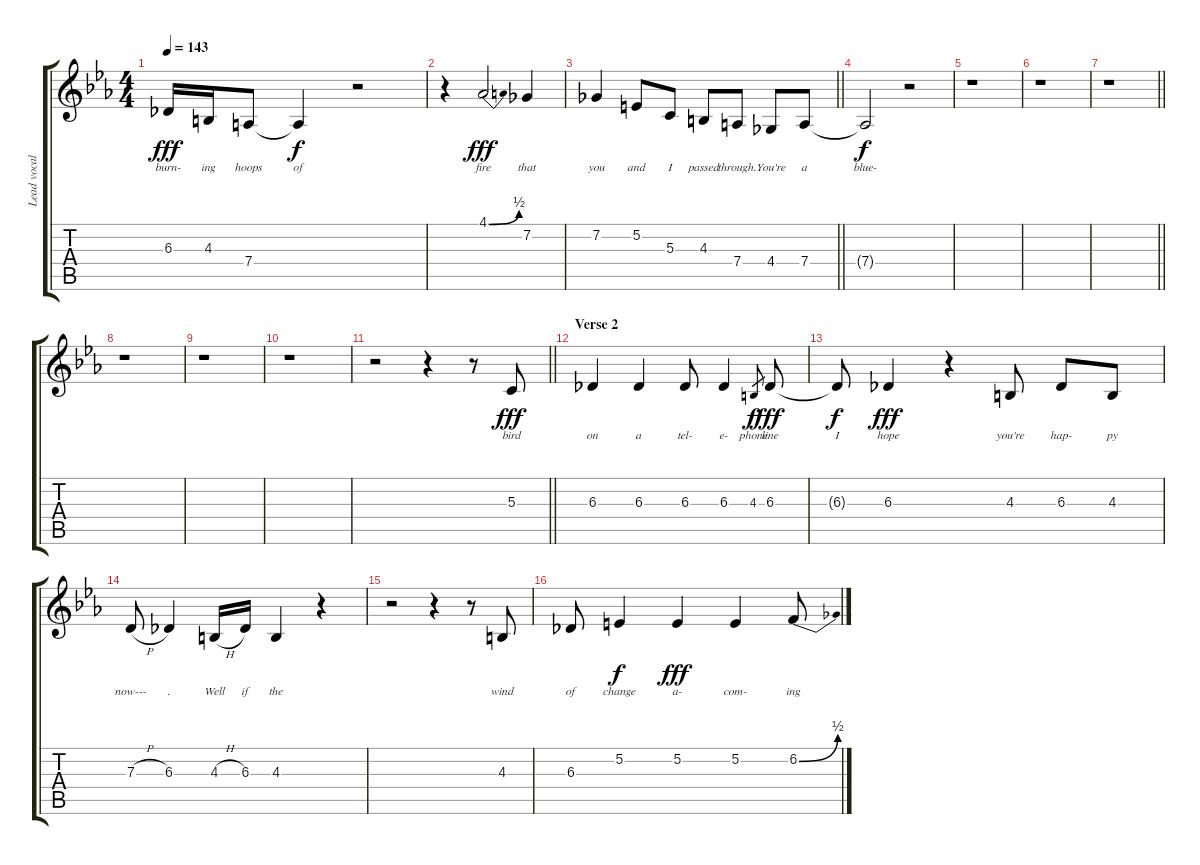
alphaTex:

\track ("Lead vocal - Elton John" "Lead vocal") {instrument altosax}
\staff {score tabs}
\tuning (E4 B3 G3 D3 A2 E2) {hide}
\ts (4 4)
\tempo 143
\clef g2
\ks cminor
6.3.16{lyrics (0 "burn-") lyrics (1 "") lyrics (2 "") lyrics (3 "") lyrics (4 "") dy fff} 4.3.16{lyrics (0 "ing") lyrics (1 "") lyrics (2 "") lyrics (3 "") lyrics (4 "")} 7.4.8{lyrics (0 "hoops") lyrics (1 "") lyrics (2 "") lyrics (3 "") lyrics (4 "")} 7.4{t}.4{lyrics (0 "of") lyrics (1 "") lyrics (2 "") lyrics (3 "") lyrics (4 "") dy f} r.2 |
r.4 4.1{be (bend 0 0 60 2)}.2{lyrics (0 "fire") lyrics (1 "") lyrics (2 "") lyrics (3 "") lyrics (4 "") dy fff} 7.2.4{lyrics (0 "that") lyrics (1 "") lyrics (2 "") lyrics (3 "") lyrics (4 "")} |
\barLineRight lightlight
7.2.4{lyrics (0 "you") lyrics (1 "") lyrics (2 "") lyrics (3 "") lyrics (4 "")} 5.2.8{lyrics (0 "and") lyrics (1 "") lyrics (2 "") lyrics (3 "") lyrics (4 "")} 5.3.8{lyrics (0 "I") lyrics (1 "") lyrics (2 "") lyrics (3 "") lyrics (4 "")} 4.3.8{lyrics (0 "passed") lyrics (1 "") lyrics (2 "") lyrics (3 "") lyrics (4 "")} 7.4.8{lyrics (0 "through.") lyrics (1 "") lyrics (2 "") lyrics (3 "") lyrics (4 "")} 4.4.8{lyrics (0 "You're") lyrics (1 "") lyrics (2 "") lyrics (3 "") lyrics (4 "")} 7.4.8{lyrics (0 "a") lyrics (1 "") lyrics (2 "") lyrics (3 "") lyrics (4 "")} |
7.4{t}.2{lyrics (0 "blue-") lyrics (1 "") lyrics (2 "") lyrics (3 "") lyrics (4 "") dy f} r.2 |
r.1 |
r.1 |
\barLineRight lightlight
r.1 |
r.1 |
r.1 |
r.1 |
\barLineRight lightlight
r.2 r.4 r.8 5.3.8{lyrics (0 "bird") lyrics (1 "") lyrics (2 "") lyrics (3 "") lyrics (4 "") dy fff} |
\section ("" "Verse 2")
6.3.4{lyrics (0 "on") lyrics (1 "") lyrics (2 "") lyrics (3 "") lyrics (4 "")} 6.3.4{lyrics (0 "a") lyrics (1 "") lyrics (2 "") lyrics (3 "") lyrics (4 "")} 6.3.8{lyrics (0 "tel-") lyrics (1 "") lyrics (2 "") lyrics (3 "") lyrics (4 "")} 6.3.4{lyrics (0 "e-") lyrics (1 "") lyrics (2 "") lyrics (3 "") lyrics (4 "")} 4.3.8{lyrics (0 "phone") lyrics (1 "") lyrics (2 "") lyrics (3 "") lyrics (4 "") gr dy f} 6.3.8{lyrics (0 "line") lyrics (1 "") lyrics (2 "") lyrics (3 "") lyrics (4 "") dy fff} |
6.3{t}.8{lyrics (0 "I") lyrics (1 "") lyrics (2 "") lyrics (3 "") lyrics (4 "") dy f} 6.3.4{lyrics (0 "hope") lyrics (1 "") lyrics (2 "") lyrics (3 "") lyrics (4 "") dy fff} r.4 4.3.8{lyrics (0 "you're") lyrics (1 "") lyrics (2 "") lyrics (3 "") lyrics (4 "")} 6.3.8{lyrics (0 "hap-") lyrics (1 "") lyrics (2 "") lyrics (3 "") lyrics (4 "")} 4.3.8{lyrics (0 "py") lyrics (1 "") lyrics (2 "") lyrics (3 "") lyrics (4 "")} |
7.3{h}.8{lyrics (0 "now---") lyrics (1 "") lyrics (2 "") lyrics (3 "") lyrics (4 "")} 6.3.4{lyrics (0 ".") lyrics (1 "") lyrics (2 "") lyrics (3 "") lyrics (4 "")} 4.3{h}.16{lyrics (0 "Well") lyrics (1 "") lyrics (2 "") lyrics (3 "") lyrics (4 "")} 6.3.16{lyrics (0 "if") lyrics (1 "") lyrics (2 "") lyrics (3 "") lyrics (4 "")} 4.3.4{lyrics (0 "the") lyrics (1 "") lyrics (2 "") lyrics (3 "") lyrics (4 "")} r.4 |
r.2 r.4 r.8 4.3.8{lyrics (0 "wind") lyrics (1 "") lyrics (2 "") lyrics (3 "") lyrics (4 "")} |
6.3.8{lyrics (0 "of") lyrics (1 "") lyrics (2 "") lyrics (3 "") lyrics (4 "")} 5.2.4{lyrics (0 "change") lyrics (1 "") lyrics (2 "") lyrics (3 "") lyrics (4 "") dy f} 5.2.4{lyrics (0 "a-") lyrics (1 "") lyrics (2 "") lyrics (3 "") lyrics (4 "") dy fff} 5.2.4{lyrics (0 "com-") lyrics (1 "") lyrics (2 "") lyrics (3 "") lyrics (4 "")} 6.2{be (bend 0 0 60 2)}.8{lyrics (0 "ing") lyrics (1 "") lyrics (2 "") lyrics (3 "") lyrics (4 "")}
